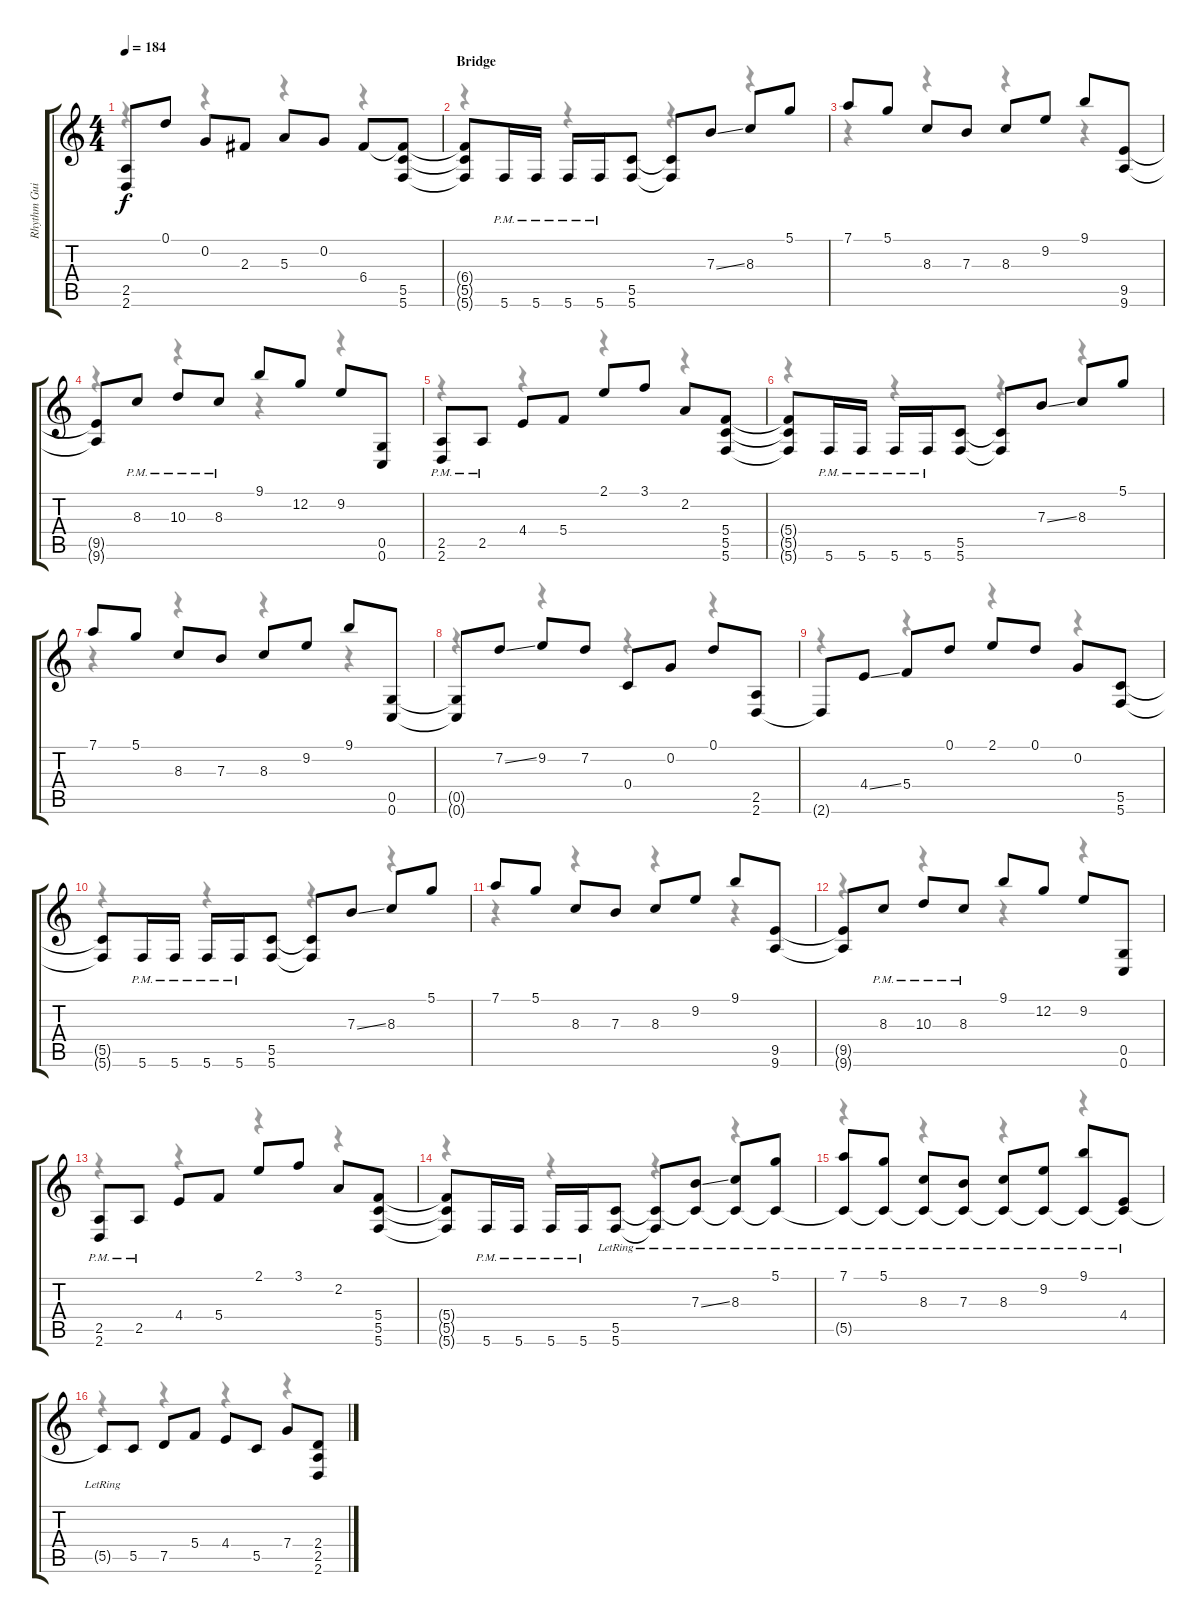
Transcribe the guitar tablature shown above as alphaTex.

\track ("Rhythm Guitar" "Rhythm Gui") {instrument overdrivenguitar}
\staff {score tabs}
\tuning (D4 G3 E3 C3 G2 C2) {hide}
\voice
\ts (4 4)
\tempo 184
\clef g2
\ks c
(2.5{t} 2.6{t}).8{dy f} 0.1.8 0.2.8 2.3.8 5.3.8 0.2.8 6.4.8 (6.4{t} 5.5 5.6).8 |
\section ("" "Bridge")
(6.4{t} 5.5{t} 5.6{t}).8 5.6{pm}.16 5.6{pm}.16 5.6{pm}.16 5.6{pm}.16 (5.5 5.6).8 (5.5{t} 5.6{t}).8 7.3{ss}.8 8.3.8 5.1.8 |
7.1.8 5.1.8 8.3.8 7.3.8 8.3.8 9.2.8 9.1.8 (9.5 9.6).8 |
(9.5{t} 9.6{t}).8 8.3{pm}.8 10.3{pm}.8 8.3{pm}.8 9.1.8 12.2.8 9.2.8 (0.5 0.6).8 |
(2.5{pm} 2.6{pm}).8 2.5{pm}.8 4.4.8 5.4.8 2.1.8 3.1.8 2.2.8 (5.4 5.5 5.6).8 |
(5.4{t} 5.5{t} 5.6{t}).8 5.6{pm}.16 5.6{pm}.16 5.6{pm}.16 5.6{pm}.16 (5.5 5.6).8 (5.5{t} 5.6{t}).8 7.3{ss}.8 8.3.8 5.1.8 |
7.1.8 5.1.8 8.3.8 7.3.8 8.3.8 9.2.8 9.1.8 (0.5 0.6).8 |
(0.5{t} 0.6{t}).8 7.2{ss}.8 9.2.8 7.2.8 0.4.8 0.2.8 0.1.8 (2.5 2.6).8 |
2.6{t}.8 4.4{ss}.8 5.4.8 0.1.8 2.1.8 0.1.8 0.2.8 (5.5 5.6).8 |
(5.5{t} 5.6{t}).8 5.6{pm}.16 5.6{pm}.16 5.6{pm}.16 5.6{pm}.16 (5.5 5.6).8 (5.5{t} 5.6{t}).8 7.3{ss}.8 8.3.8 5.1.8 |
7.1.8 5.1.8 8.3.8 7.3.8 8.3.8 9.2.8 9.1.8 (9.5 9.6).8 |
(9.5{t} 9.6{t}).8 8.3{pm}.8 10.3{pm}.8 8.3{pm}.8 9.1.8 12.2.8 9.2.8 (0.5 0.6).8 |
(2.5{pm} 2.6{pm}).8 2.5{pm}.8 4.4.8 5.4.8 2.1.8 3.1.8 2.2.8 (5.4 5.5 5.6).8 |
(5.4{t} 5.5{t} 5.6{t}).8 5.6{pm}.16 5.6{pm}.16 5.6{pm}.16 5.6{pm}.16 (5.5{lr} 5.6).8 (5.5{lr t} 5.6{t}).8 (7.3{ss} 5.5{lr t}).8 (8.3 5.5{lr t}).8 (5.1 5.5{lr t}).8 |
(7.1 5.5{lr t}).8 (5.1 5.5{lr t}).8 (8.3 5.5{lr t}).8 (7.3 5.5{lr t}).8 (8.3 5.5{lr t}).8 (9.2 5.5{lr t}).8 (9.1 5.5{lr t}).8 (4.4 5.5{lr t}).8 |
5.5{lr t}.8 5.5.8 7.5.8 5.4.8 4.4.8 5.5.8 7.4.8 (2.4 2.5 2.6).8
\voice
\clef g2
\ottava regular
\simile none
\ks c
r.4{dy f} r.4 r.4 r.4 |
r.4 r.4 r.4 r.4 |
r.4 r.4 r.4 r.4 |
r.4 r.4 r.4 r.4 |
r.4 r.4 r.4 r.4 |
r.4 r.4 r.4 r.4 |
r.4 r.4 r.4 r.4 |
r.4 r.4 r.4 r.4 |
r.4 r.4 r.4 r.4 |
r.4 r.4 r.4 r.4 |
r.4 r.4 r.4 r.4 |
r.4 r.4 r.4 r.4 |
r.4 r.4 r.4 r.4 |
r.4 r.4 r.4 r.4 |
r.4 r.4 r.4 r.4 |
r.4 r.4 r.4 r.4
